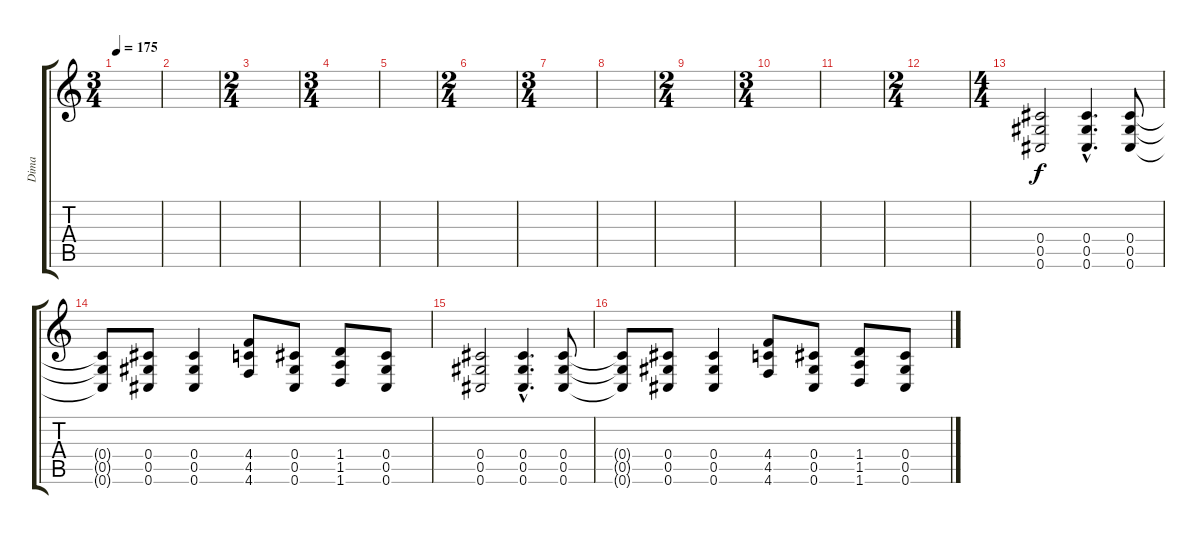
\track ("Dima" "Dima") {instrument distortionguitar}
\staff {score tabs}
\tuning (Eb4 Bb3 Gb3 Db3 Ab2 Db2) {hide}
\ts (3 4)
\tempo 175
\clef g2
\ks c
|
|
\ts (2 4)
|
\ts (3 4)
|
|
\ts (2 4)
|
\ts (3 4)
|
|
\ts (2 4)
|
\ts (3 4)
|
|
\ts (2 4)
|
\ts (4 4)
(0.4 0.5 0.6).2 (0.4{hac} 0.5{hac} 0.6{hac}).4{d} (0.4 0.5 0.6).8 |
(0.4{t} 0.5{t} 0.6{t}).8 (0.4 0.5 0.6).8 (0.4 0.5 0.6).4 (4.4 4.5 4.6).8 (0.4 0.5 0.6).8 (1.4 1.5 1.6).8 (0.4 0.5 0.6).8 |
(0.4 0.5 0.6).2 (0.4{hac} 0.5{hac} 0.6{hac}).4{d} (0.4 0.5 0.6).8 |
(0.4{t} 0.5{t} 0.6{t}).8 (0.4 0.5 0.6).8 (0.4 0.5 0.6).4 (4.4 4.5 4.6).8 (0.4 0.5 0.6).8 (1.4 1.5 1.6).8 (0.4 0.5 0.6).8
